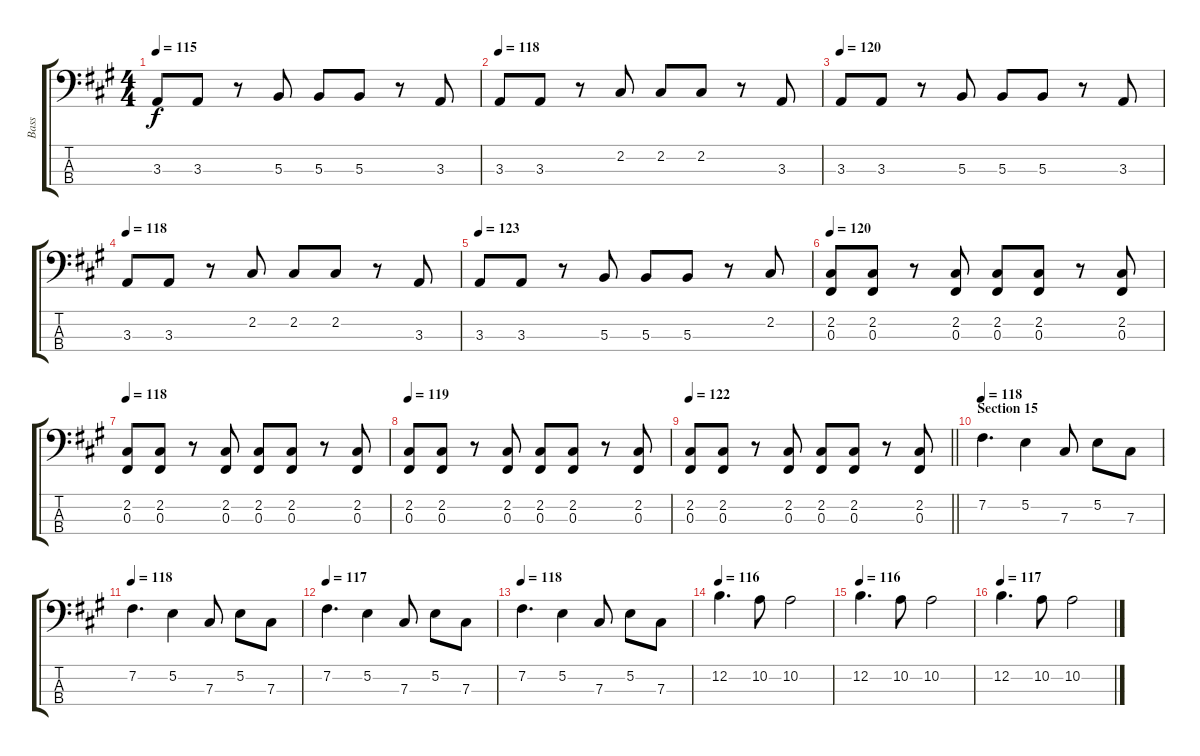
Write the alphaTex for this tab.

\track ("Bass" "Bass") {instrument electricbassfinger}
\staff {score tabs}
\tuning (E2 B1 Gb1 B0) {hide}
\ts (4 4)
\tempo 115
\clef f4
\ks f#minor
3.3.8{dy f} 3.3.8 r.8 5.3.8 5.3.8 5.3.8 r.8 3.3.8 |
\tempo 118
3.3.8 3.3.8 r.8 2.2.8 2.2.8 2.2.8 r.8 3.3.8 |
\tempo 120
3.3.8 3.3.8 r.8 5.3.8 5.3.8 5.3.8 r.8 3.3.8 |
\tempo 118
3.3.8 3.3.8 r.8 2.2.8 2.2.8 2.2.8 r.8 3.3.8 |
\tempo 123
3.3.8 3.3.8 r.8 5.3.8 5.3.8 5.3.8 r.8 2.2.8 |
\tempo 120
(2.2 0.3).8 (2.2 0.3).8 r.8 (2.2 0.3).8 (2.2 0.3).8 (2.2 0.3).8 r.8 (2.2 0.3).8 |
\tempo 118
(2.2 0.3).8 (2.2 0.3).8 r.8 (2.2 0.3).8 (2.2 0.3).8 (2.2 0.3).8 r.8 (2.2 0.3).8 |
\tempo 119
(2.2 0.3).8 (2.2 0.3).8 r.8 (2.2 0.3).8 (2.2 0.3).8 (2.2 0.3).8 r.8 (2.2 0.3).8 |
\tempo 122
\barLineRight lightlight
(2.2 0.3).8 (2.2 0.3).8 r.8 (2.2 0.3).8 (2.2 0.3).8 (2.2 0.3).8 r.8 (2.2 0.3).8 |
\section ("" "Section 15")
\tempo 118
7.2.4{d} 5.2.4 7.3.8 5.2.8 7.3.8 |
\tempo 118
7.2.4{d} 5.2.4 7.3.8 5.2.8 7.3.8 |
\tempo 117
7.2.4{d} 5.2.4 7.3.8 5.2.8 7.3.8 |
\tempo 118
7.2.4{d} 5.2.4 7.3.8 5.2.8 7.3.8 |
\tempo 116
12.2.4{d} 10.2.8 10.2.2 |
\tempo 116
12.2.4{d} 10.2.8 10.2.2 |
\tempo 117
12.2.4{d} 10.2.8 10.2.2
